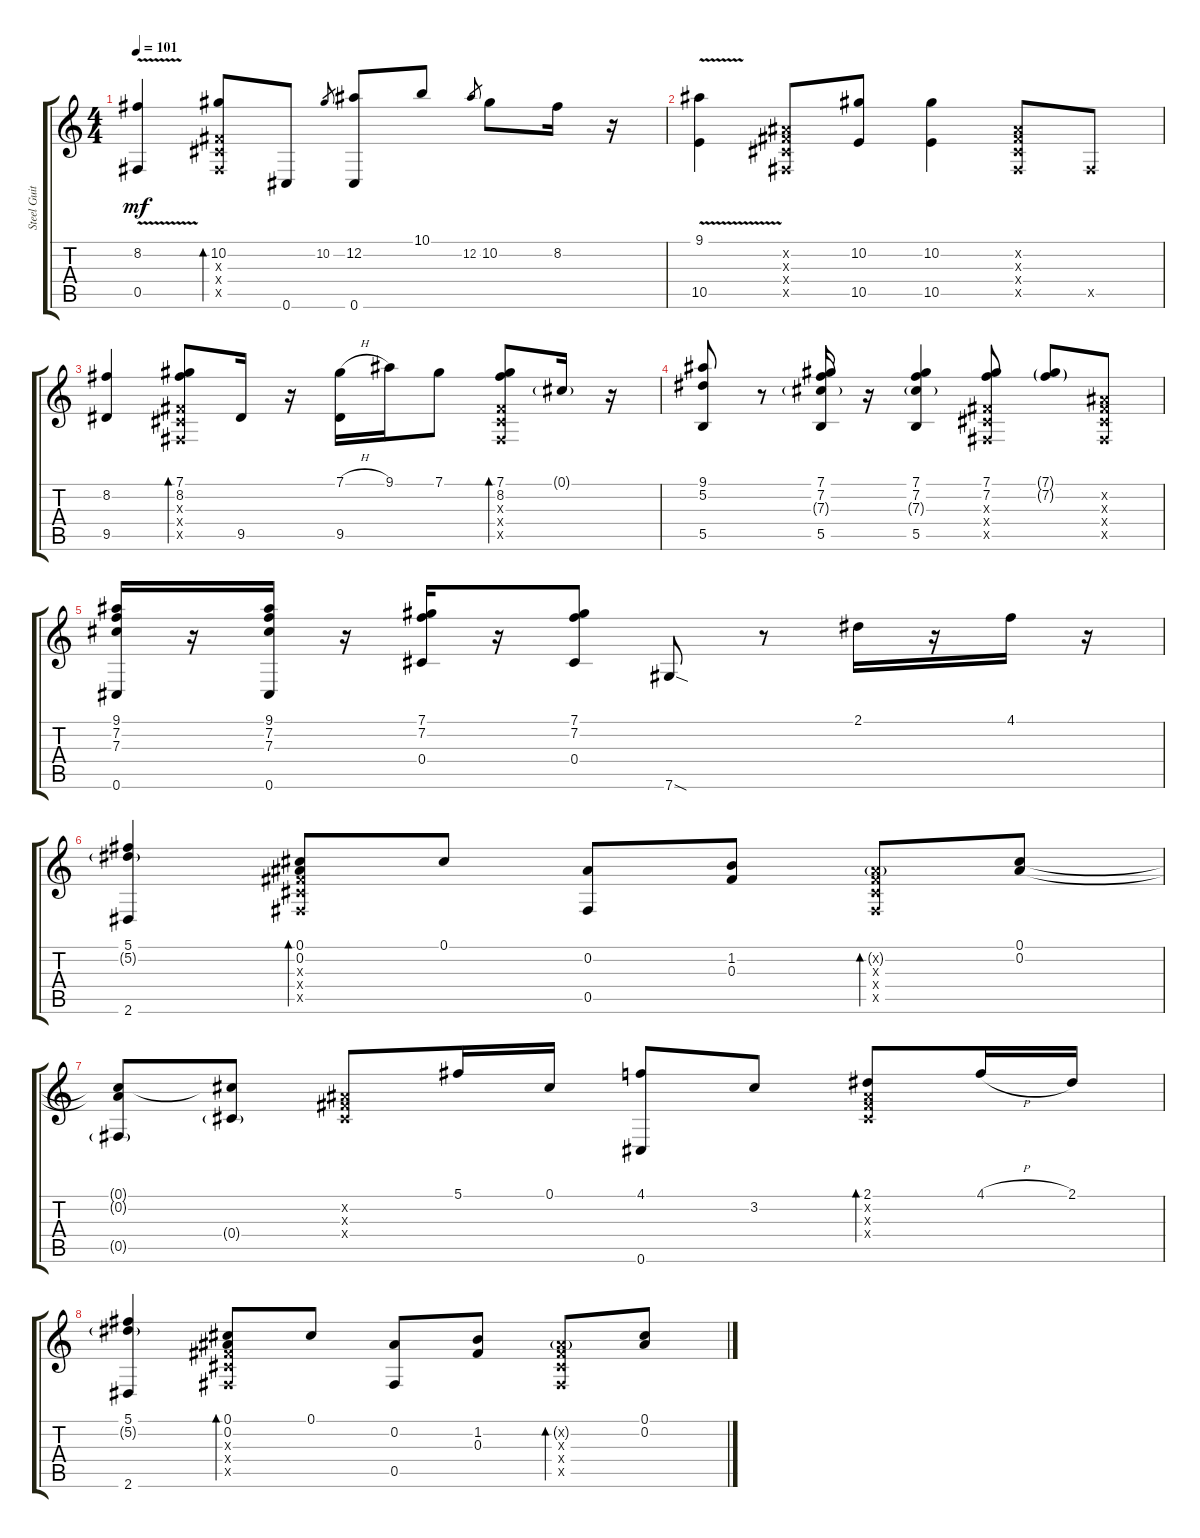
\track ("Steel Guitar" "Steel Guit") {instrument acousticguitarsteel}
\staff {score tabs}
\tuning (Db4 Bb3 Gb3 Db3 Gb2 Db2) {hide}
\ts (4 4)
\tempo 101
\clef g2
\ks c
(8.2{v} 0.5).4{dy mf} (10.2 0.3{x} 0.4{x} 0.5{x}).8{bd 30} 0.6.8 10.2.8{gr} (12.2 0.6).8 10.1.8 12.2.8{gr} 10.2.8 8.2.16 r.16 |
(9.1{v} 10.5{v}).4 (0.2{x} 0.3{x} 0.4{x} 0.5{x}).8 (10.2 10.5).8 (10.2 10.5).4 (0.2{x} 0.3{x} 0.4{x} 0.5{x}).8 0.5{x}.8 |
(8.2 9.5).4 (7.1 8.2 0.3{x} 0.4{x} 0.5{x}).8{bd 30} 9.5.16 r.16 (7.1{h} 9.5).16 9.1.16 7.1.8 (7.1 8.2 0.3{x} 0.4{x} 0.5{x}).8{bd 30} 0.1{g}.16 r.16 |
(9.1 5.2 5.5).8 r.8 (7.1 7.2 7.3{g} 5.5).16 r.16 (7.1 7.2 7.3{g} 5.5).4 (7.1 7.2 0.3{x} 0.4{x} 0.5{x}).8 (7.1{g} 7.2{g}).8 (0.2{x} 0.3{x} 0.4{x} 0.5{x}).8 |
(9.1 7.2 7.3 0.6).16 r.16 (9.1 7.2 7.3 0.6).16 r.16 (7.1 7.2 0.4).16 r.16 (7.1 7.2 0.4).8 7.6{sod}.8 r.8 2.1.16 r.16 4.1.16 r.16 |
(5.1 5.2{g} 2.6).4 (0.1 0.2 0.3{x} 0.4{x} 0.5{x}).8{bd 30} 0.1.8 (0.2 0.5).8 (1.2 0.3).8 (0.2{g x} 0.3{x} 0.4{x} 0.5{x}).8{bd 30} (0.1 0.2).8 |
(0.1{t} 0.2{t} 0.5{g}).8 (0.1{t} 0.4{g}).8 (0.2{x} 0.3{x} 0.4{x}).8 5.1.16 0.1.16 (4.1 0.6).8 3.2.8 (2.1 0.2{x} 0.3{x} 0.4{x}).8{bd 30} 4.1{h}.16 2.1.16 |
(5.1 5.2{g} 2.6).4 (0.1 0.2 0.3{x} 0.4{x} 0.5{x}).8{bd 30} 0.1.8 (0.2 0.5).8 (1.2 0.3).8 (0.2{g x} 0.3{x} 0.4{x} 0.5{x}).8{bd 30} (0.1 0.2).8
